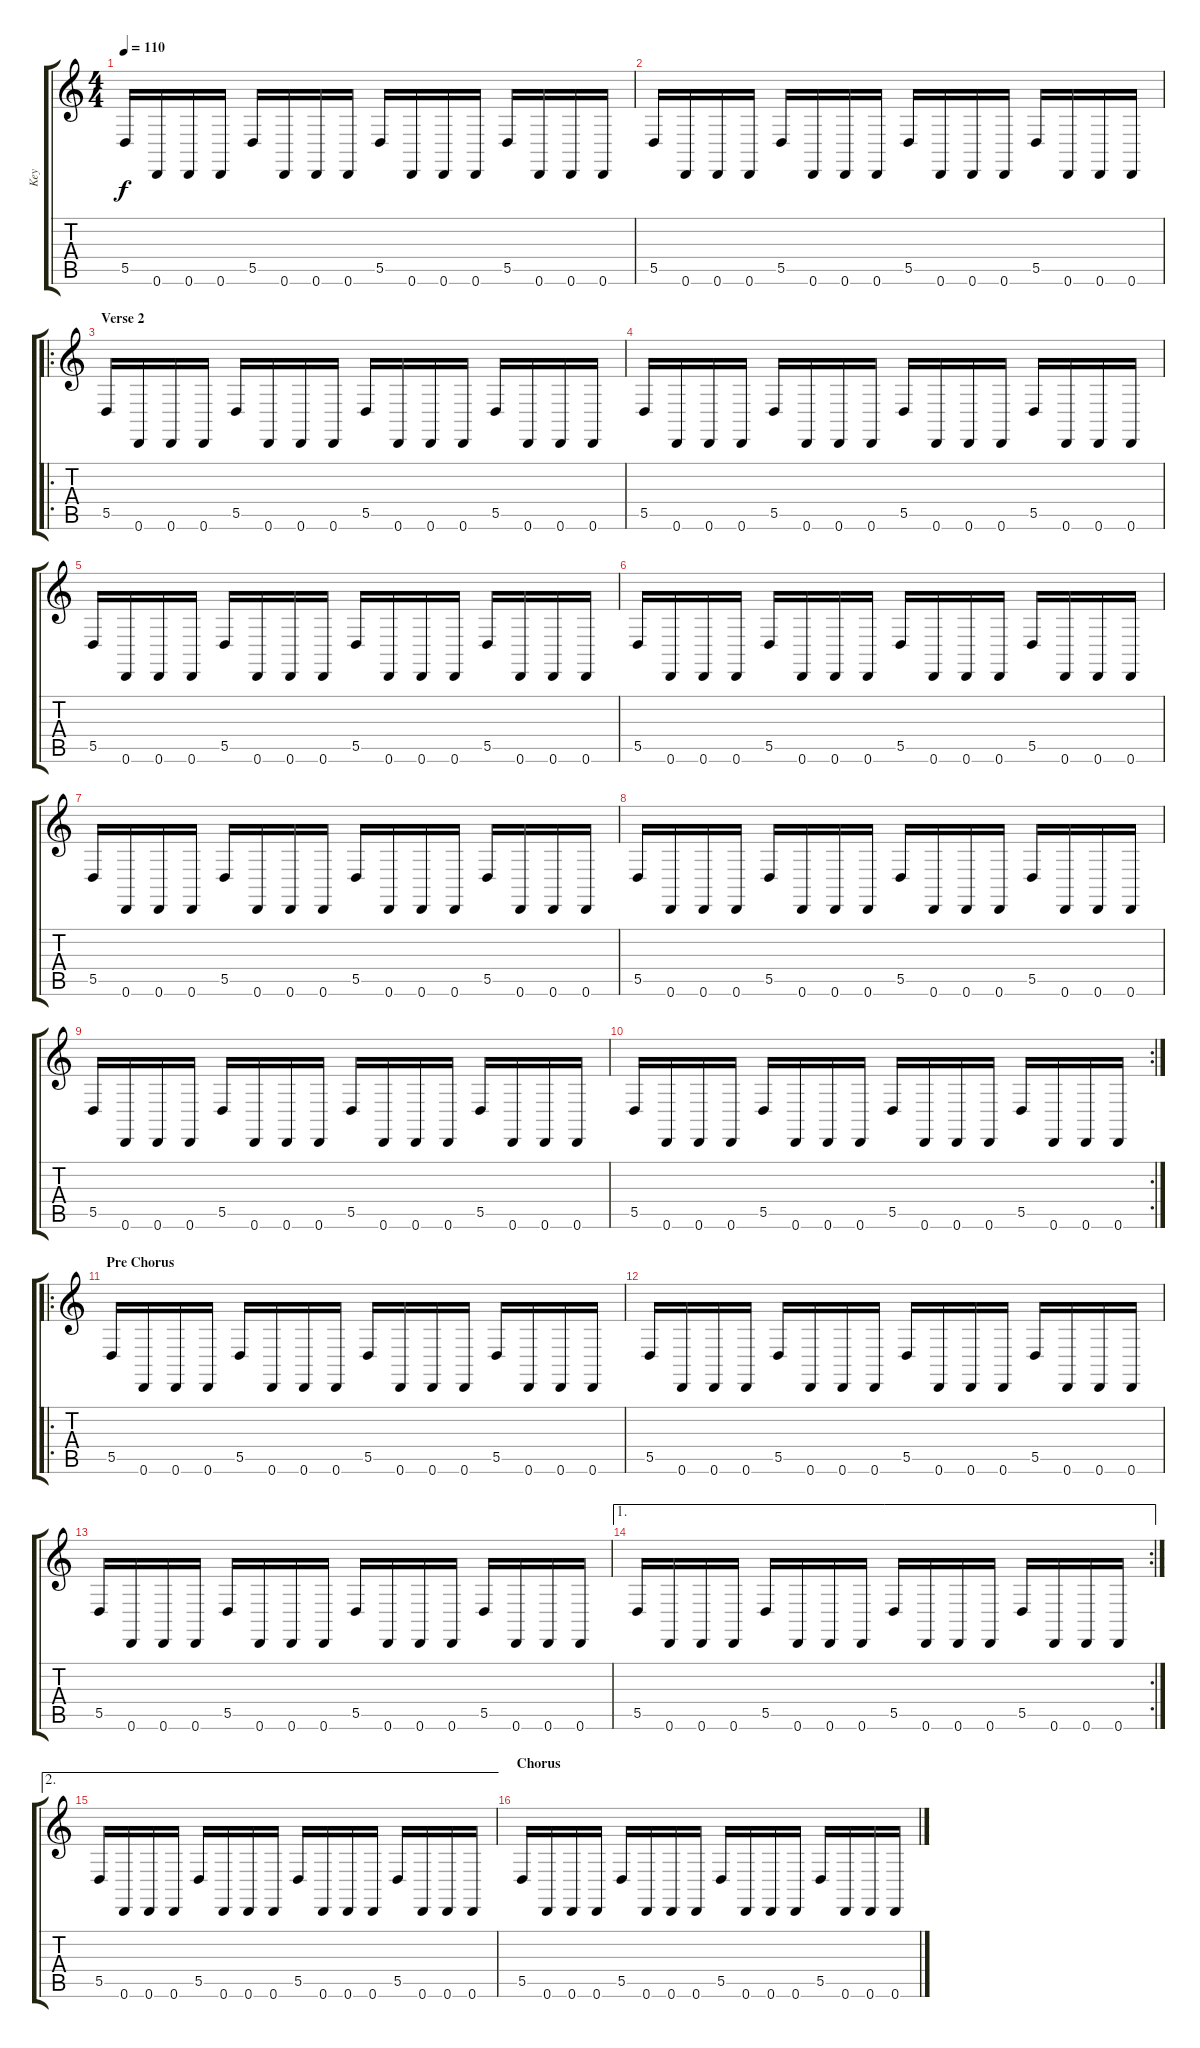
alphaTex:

\track ("Key" "Key") {instrument lead2sawtooth}
\staff {score tabs}
\tuning (E4 B3 G3 D3 A2 D2) {hide}
\ts (4 4)
\tempo 110
\clef g2
\ks c
5.5.16{dy f} 0.6.16 0.6.16 0.6.16 5.5.16 0.6.16 0.6.16 0.6.16 5.5.16 0.6.16 0.6.16 0.6.16 5.5.16 0.6.16 0.6.16 0.6.16 |
5.5.16 0.6.16 0.6.16 0.6.16 5.5.16 0.6.16 0.6.16 0.6.16 5.5.16 0.6.16 0.6.16 0.6.16 5.5.16 0.6.16 0.6.16 0.6.16 |
\ro
\section ("" "Verse 2")
5.5.16 0.6.16 0.6.16 0.6.16 5.5.16 0.6.16 0.6.16 0.6.16 5.5.16 0.6.16 0.6.16 0.6.16 5.5.16 0.6.16 0.6.16 0.6.16 |
5.5.16 0.6.16 0.6.16 0.6.16 5.5.16 0.6.16 0.6.16 0.6.16 5.5.16 0.6.16 0.6.16 0.6.16 5.5.16 0.6.16 0.6.16 0.6.16 |
5.5.16 0.6.16 0.6.16 0.6.16 5.5.16 0.6.16 0.6.16 0.6.16 5.5.16 0.6.16 0.6.16 0.6.16 5.5.16 0.6.16 0.6.16 0.6.16 |
5.5.16 0.6.16 0.6.16 0.6.16 5.5.16 0.6.16 0.6.16 0.6.16 5.5.16 0.6.16 0.6.16 0.6.16 5.5.16 0.6.16 0.6.16 0.6.16 |
5.5.16 0.6.16 0.6.16 0.6.16 5.5.16 0.6.16 0.6.16 0.6.16 5.5.16 0.6.16 0.6.16 0.6.16 5.5.16 0.6.16 0.6.16 0.6.16 |
5.5.16 0.6.16 0.6.16 0.6.16 5.5.16 0.6.16 0.6.16 0.6.16 5.5.16 0.6.16 0.6.16 0.6.16 5.5.16 0.6.16 0.6.16 0.6.16 |
5.5.16 0.6.16 0.6.16 0.6.16 5.5.16 0.6.16 0.6.16 0.6.16 5.5.16 0.6.16 0.6.16 0.6.16 5.5.16 0.6.16 0.6.16 0.6.16 |
\rc 2
5.5.16 0.6.16 0.6.16 0.6.16 5.5.16 0.6.16 0.6.16 0.6.16 5.5.16 0.6.16 0.6.16 0.6.16 5.5.16 0.6.16 0.6.16 0.6.16 |
\ro
\section ("" "Pre Chorus")
5.5.16 0.6.16 0.6.16 0.6.16 5.5.16 0.6.16 0.6.16 0.6.16 5.5.16 0.6.16 0.6.16 0.6.16 5.5.16 0.6.16 0.6.16 0.6.16 |
5.5.16 0.6.16 0.6.16 0.6.16 5.5.16 0.6.16 0.6.16 0.6.16 5.5.16 0.6.16 0.6.16 0.6.16 5.5.16 0.6.16 0.6.16 0.6.16 |
5.5.16 0.6.16 0.6.16 0.6.16 5.5.16 0.6.16 0.6.16 0.6.16 5.5.16 0.6.16 0.6.16 0.6.16 5.5.16 0.6.16 0.6.16 0.6.16 |
\ae 1
\rc 2
5.5.16 0.6.16 0.6.16 0.6.16 5.5.16 0.6.16 0.6.16 0.6.16 5.5.16 0.6.16 0.6.16 0.6.16 5.5.16 0.6.16 0.6.16 0.6.16 |
\ae 2
5.5.16 0.6.16 0.6.16 0.6.16 5.5.16 0.6.16 0.6.16 0.6.16 5.5.16 0.6.16 0.6.16 0.6.16 5.5.16 0.6.16 0.6.16 0.6.16 |
\section ("" "Chorus")
5.5.16 0.6.16 0.6.16 0.6.16 5.5.16 0.6.16 0.6.16 0.6.16 5.5.16 0.6.16 0.6.16 0.6.16 5.5.16 0.6.16 0.6.16 0.6.16
